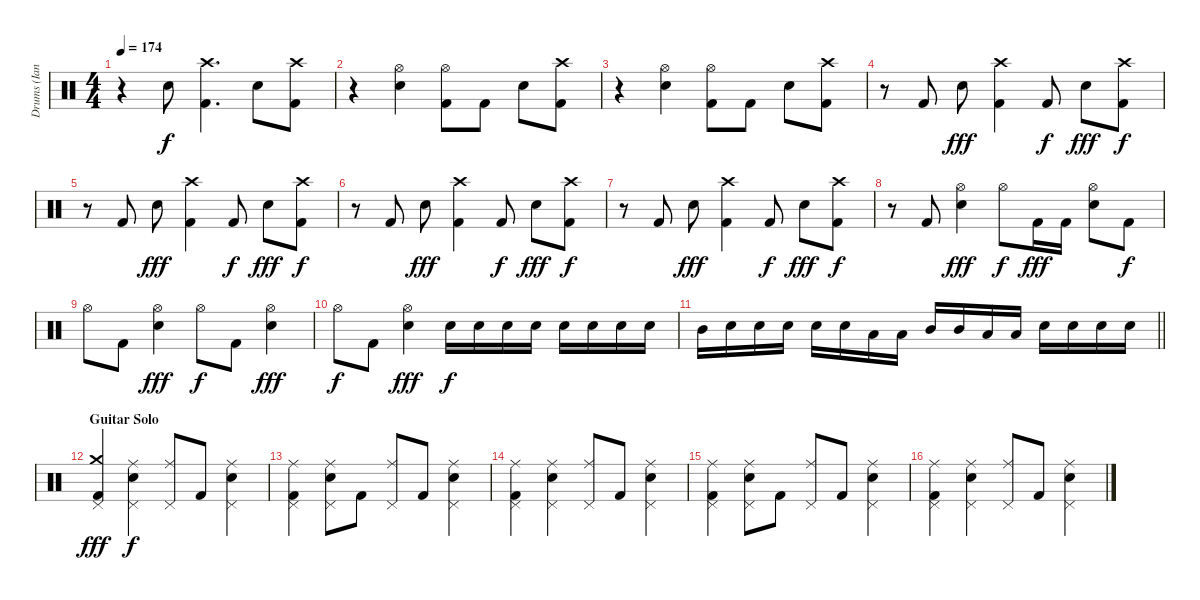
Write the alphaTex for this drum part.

\track ("Drums (Ian Paice)" "Drums (Ian") {instrument percussion}
\staff {score}
\articulation defaults
\ts (4 4)
\tempo 174
\clef neutral
\ks c
r.4{dy f} "Electric Snare (hit)".8 ("Crash high (hit)" "Kick (hit) 2").4{d} "Electric Snare (hit)".8 ("Crash high (hit)" "Kick (hit) 2").8 |
r.4 ("Hi-Hat (open)" "Electric Snare (hit)").4 ("Hi-Hat (open)" "Kick (hit) 2").8 "Kick (hit) 2".8 "Electric Snare (hit)".8 ("Crash high (hit)" "Kick (hit) 2").8 |
r.4 ("Hi-Hat (open)" "Electric Snare (hit)").4 ("Hi-Hat (open)" "Kick (hit) 2").8 "Kick (hit) 2".8 "Electric Snare (hit)".8 ("Crash high (hit)" "Kick (hit) 2").8 |
r.8 "Kick (hit) 2".8 "Electric Snare (hit)".8{dy fff} ("Crash high (hit)" "Kick (hit) 2").4 "Kick (hit) 2".8{dy f} "Electric Snare (hit)".8{dy fff} ("Crash high (hit)" "Kick (hit) 2").8{dy f} |
r.8 "Kick (hit) 2".8 "Electric Snare (hit)".8{dy fff} ("Crash high (hit)" "Kick (hit) 2").4 "Kick (hit) 2".8{dy f} "Electric Snare (hit)".8{dy fff} ("Crash high (hit)" "Kick (hit) 2").8{dy f} |
r.8 "Kick (hit) 2".8 "Electric Snare (hit)".8{dy fff} ("Crash high (hit)" "Kick (hit) 2").4 "Kick (hit) 2".8{dy f} "Electric Snare (hit)".8{dy fff} ("Crash high (hit)" "Kick (hit) 2").8{dy f} |
r.8 "Kick (hit) 2".8 "Electric Snare (hit)".8{dy fff} ("Crash high (hit)" "Kick (hit) 2").4 "Kick (hit) 2".8{dy f} "Electric Snare (hit)".8{dy fff} ("Crash high (hit)" "Kick (hit) 2").8{dy f} |
r.8 "Kick (hit) 2".8 ("Hi-Hat (open)" "Electric Snare (hit)").4{dy fff} "Hi-Hat (open)".8{dy f} "Kick (hit) 2".16{dy fff} "Kick (hit) 2".16 ("Hi-Hat (open)" "Electric Snare (hit)").8 "Kick (hit) 2".8{dy f} |
"Hi-Hat (open)".8 "Kick (hit) 2".8 ("Hi-Hat (open)" "Electric Snare (hit)").4{dy fff} "Hi-Hat (open)".8{dy f} "Kick (hit) 2".8 ("Hi-Hat (open)" "Electric Snare (hit)").4{dy fff} |
"Hi-Hat (open)".8{dy f} "Kick (hit) 2".8 ("Hi-Hat (open)" "Electric Snare (hit)").4{dy fff} "Electric Snare (hit)".16{dy f} "Electric Snare (hit)".16 "Electric Snare (hit)".16 "Electric Snare (hit)".16 "Electric Snare (hit)".16 "Electric Snare (hit)".16 "Electric Snare (hit)".16 "Electric Snare (hit)".16 |
\barLineRight lightlight "Mid Tom (hit)".16 "Electric Snare (hit)".16 "Electric Snare (hit)".16 "Electric Snare (hit)".16 "Electric Snare (hit)".16 "Electric Snare (hit)".16 "Low Tom (hit)".16 "Low Tom (hit)".16 "Mid Tom (hit)".16 "Mid Tom (hit)".16 "Low Tom (hit)".16 "Low Tom (hit)".16 "Electric Snare (hit)".16 "Electric Snare (hit)".16 "Electric Snare (hit)".16 "Electric Snare (hit)".16
|
\section ("" "Guitar Solo")
("Crash medium (hit)" "Pedal Hi-Hat (hit)" "Kick (hit) 2").4{dy fff} ("Ride (middle)" "Pedal Hi-Hat (hit)" "Electric Snare (hit)").4{dy f} ("Ride (middle)" "Pedal Hi-Hat (hit)").8 "Kick (hit) 2".8 ("Ride (middle)" "Pedal Hi-Hat (hit)" "Electric Snare (hit)").4 |
("Ride (middle)" "Pedal Hi-Hat (hit)" "Kick (hit) 2").4 ("Ride (middle)" "Pedal Hi-Hat (hit)" "Electric Snare (hit)").8 "Kick (hit) 2".8 ("Ride (middle)" "Pedal Hi-Hat (hit)").8 "Kick (hit) 2".8 ("Ride (middle)" "Pedal Hi-Hat (hit)" "Electric Snare (hit)").4 |
("Ride (middle)" "Pedal Hi-Hat (hit)" "Kick (hit) 2").4 ("Ride (middle)" "Pedal Hi-Hat (hit)" "Electric Snare (hit)").4 ("Ride (middle)" "Pedal Hi-Hat (hit)").8 "Kick (hit) 2".8 ("Ride (middle)" "Pedal Hi-Hat (hit)" "Electric Snare (hit)").4 |
("Ride (middle)" "Pedal Hi-Hat (hit)" "Kick (hit) 2").4 ("Ride (middle)" "Pedal Hi-Hat (hit)" "Electric Snare (hit)").8 "Kick (hit) 2".8 ("Ride (middle)" "Pedal Hi-Hat (hit)").8 "Kick (hit) 2".8 ("Ride (middle)" "Pedal Hi-Hat (hit)" "Electric Snare (hit)").4 |
("Ride (middle)" "Pedal Hi-Hat (hit)" "Kick (hit) 2").4 ("Ride (middle)" "Pedal Hi-Hat (hit)" "Electric Snare (hit)").4 ("Ride (middle)" "Pedal Hi-Hat (hit)").8 "Kick (hit) 2".8 ("Ride (middle)" "Pedal Hi-Hat (hit)" "Electric Snare (hit)").4
